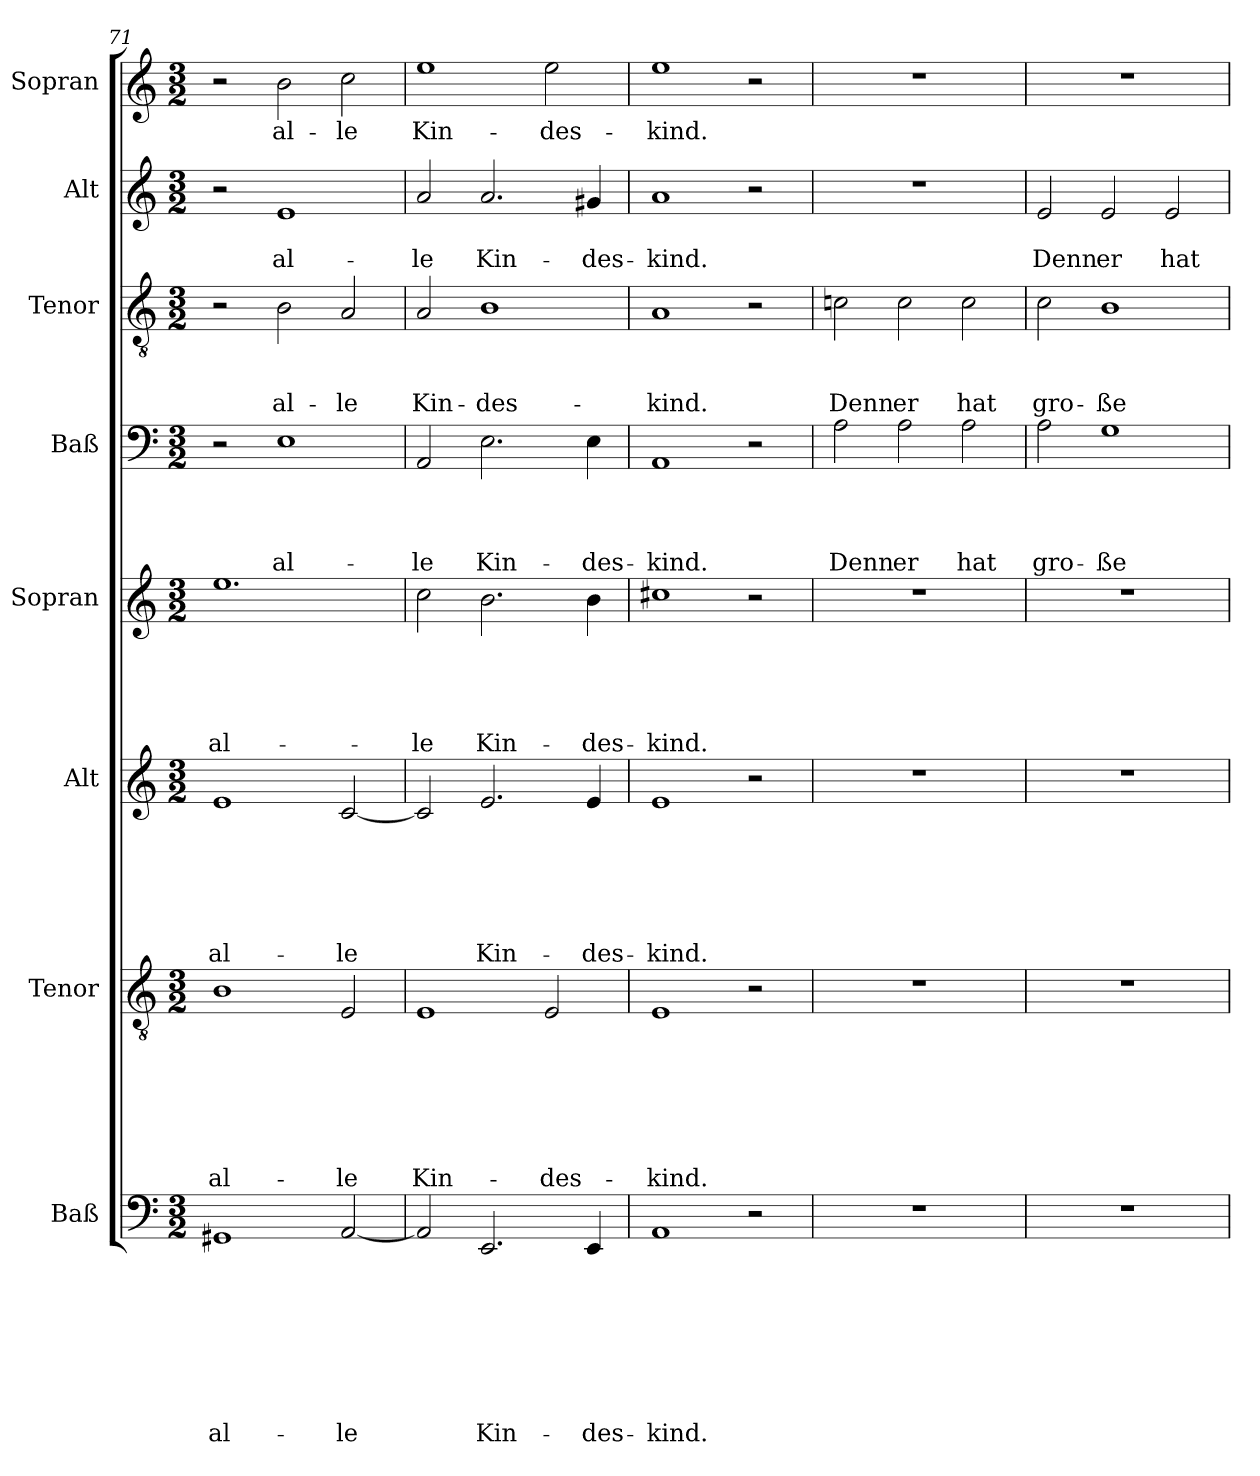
**kern	**text	**text	**text	**text	**text	**text	**text	**text	**kern	**text	**text	**text	**text	**text	**text	**text	**kern	**text	**text	**text	**text	**text	**text	**kern	**text	**text	**text	**text	**text	**kern	**text	**text	**text	**text	**kern	**text	**text	**text	**kern	**text	**text	**kern	**text
*part8	*part8	*part8	*part8	*part8	*part8	*part8	*part8	*part8	*part7	*part7	*part7	*part7	*part7	*part7	*part7	*part7	*part6	*part6	*part6	*part6	*part6	*part6	*part6	*part5	*part5	*part5	*part5	*part5	*part5	*part4	*part4	*part4	*part4	*part4	*part3	*part3	*part3	*part3	*part2	*part2	*part2	*part1	*part1
*staff8	*staff8	*staff8	*staff8	*staff8	*staff8	*staff8	*staff8	*staff8	*staff7	*staff7	*staff7	*staff7	*staff7	*staff7	*staff7	*staff7	*staff6	*staff6	*staff6	*staff6	*staff6	*staff6	*staff6	*staff5	*staff5	*staff5	*staff5	*staff5	*staff5	*staff4	*staff4	*staff4	*staff4	*staff4	*staff3	*staff3	*staff3	*staff3	*staff2	*staff2	*staff2	*staff1	*staff1
*I"Baß	*	*	*	*	*	*	*	*	*I"Tenor	*	*	*	*	*	*	*	*I"Alt	*	*	*	*	*	*	*I"Sopran	*	*	*	*	*	*I"Baß	*	*	*	*	*I"Tenor	*	*	*	*I"Alt	*	*	*I"Sopran	*
*clefF4	*	*	*	*	*	*	*	*	*clefGv2	*	*	*	*	*	*	*	*clefG2	*	*	*	*	*	*	*clefG2	*	*	*	*	*	*clefF4	*	*	*	*	*clefGv2	*	*	*	*clefG2	*	*	*clefG2	*
*k[]	*	*	*	*	*	*	*	*	*k[]	*	*	*	*	*	*	*	*k[]	*	*	*	*	*	*	*k[]	*	*	*	*	*	*k[]	*	*	*	*	*k[]	*	*	*	*k[]	*	*	*k[]	*
*C:	*	*	*	*	*	*	*	*	*C:	*	*	*	*	*	*	*	*C:	*	*	*	*	*	*	*C:	*	*	*	*	*	*C:	*	*	*	*	*C:	*	*	*	*C:	*	*	*C:	*
*M3/2	*	*	*	*	*	*	*	*	*M3/2	*	*	*	*	*	*	*	*M3/2	*	*	*	*	*	*	*M3/2	*	*	*	*	*	*M3/2	*	*	*	*	*M3/2	*	*	*	*M3/2	*	*	*M3/2	*
=71	=71	=71	=71	=71	=71	=71	=71	=71	=71	=71	=71	=71	=71	=71	=71	=71	=71	=71	=71	=71	=71	=71	=71	=71	=71	=71	=71	=71	=71	=71	=71	=71	=71	=71	=71	=71	=71	=71	=71	=71	=71	=71	=71
1GG#X	.	.	.	.	.	.	.	al-	1B	.	.	.	.	.	.	al-	1e	.	.	.	.	.	al-	1.ee	.	.	.	.	al-	2r	.	.	.	.	2r	.	.	.	2r	.	.	2r	.
.	.	.	.	.	.	.	.	.	.	.	.	.	.	.	.	.	.	.	.	.	.	.	.	.	.	.	.	.	.	1E	.	.	.	al-	2B\	.	.	al-	1e	.	al-	2b\	al-
[2AA/	.	.	.	.	.	.	.	-le	2E/	.	.	.	.	.	.	-le	[2c/	.	.	.	.	.	-le	.	.	.	.	.	.	.	.	.	.	.	2A/	.	.	-le	.	.	.	2cc\	-le
=72	=72	=72	=72	=72	=72	=72	=72	=72	=72	=72	=72	=72	=72	=72	=72	=72	=72	=72	=72	=72	=72	=72	=72	=72	=72	=72	=72	=72	=72	=72	=72	=72	=72	=72	=72	=72	=72	=72	=72	=72	=72	=72	=72
2AA/]	.	.	.	.	.	.	.	.	1E	.	.	.	.	.	.	Kin-	2c/]	.	.	.	.	.	.	2cc\	.	.	.	.	-le	2AA/	.	.	.	-le	2A/	.	.	Kin-	2a/	.	-le	1ee	Kin-
2.EE/	.	.	.	.	.	.	.	Kin-	.	.	.	.	.	.	.	.	2.e/	.	.	.	.	.	Kin-	2.b\	.	.	.	.	Kin-	2.E\	.	.	.	Kin-	1B	.	.	-des-	2.a/	.	Kin-	.	.
.	.	.	.	.	.	.	.	.	2E/	.	.	.	.	.	.	-des-	.	.	.	.	.	.	.	.	.	.	.	.	.	.	.	.	.	.	.	.	.	.	.	.	.	2ee\	-des-
4EE/	.	.	.	.	.	.	.	-des-	.	.	.	.	.	.	.	.	4e/	.	.	.	.	.	-des-	4b\	.	.	.	.	-des-	4E\	.	.	.	-des-	.	.	.	.	4g#X/	.	-des-	.	.
=73	=73	=73	=73	=73	=73	=73	=73	=73	=73	=73	=73	=73	=73	=73	=73	=73	=73	=73	=73	=73	=73	=73	=73	=73	=73	=73	=73	=73	=73	=73	=73	=73	=73	=73	=73	=73	=73	=73	=73	=73	=73	=73	=73
1AA	.	.	.	.	.	.	.	-kind.	1E	.	.	.	.	.	.	-kind.	1e	.	.	.	.	.	-kind.	1cc#X	.	.	.	.	-kind.	1AA	.	.	.	-kind.	1A	.	.	-kind.	1a	.	-kind.	1ee	-kind.
2r	.	.	.	.	.	.	.	.	2r	.	.	.	.	.	.	.	2r	.	.	.	.	.	.	2r	.	.	.	.	.	2r	.	.	.	.	2r	.	.	.	2r	.	.	2r	.
=74	=74	=74	=74	=74	=74	=74	=74	=74	=74	=74	=74	=74	=74	=74	=74	=74	=74	=74	=74	=74	=74	=74	=74	=74	=74	=74	=74	=74	=74	=74	=74	=74	=74	=74	=74	=74	=74	=74	=74	=74	=74	=74	=74
1.r	.	.	.	.	.	.	.	.	1.r	.	.	.	.	.	.	.	1.r	.	.	.	.	.	.	1.r	.	.	.	.	.	2A\	.	.	.	Denn	2cn\	.	.	Denn	1.r	.	.	1.r	.
.	.	.	.	.	.	.	.	.	.	.	.	.	.	.	.	.	.	.	.	.	.	.	.	.	.	.	.	.	.	2A\	.	.	.	er	2c\	.	.	er	.	.	.	.	.
.	.	.	.	.	.	.	.	.	.	.	.	.	.	.	.	.	.	.	.	.	.	.	.	.	.	.	.	.	.	2A\	.	.	.	hat	2c\	.	.	hat	.	.	.	.	.
=75	=75	=75	=75	=75	=75	=75	=75	=75	=75	=75	=75	=75	=75	=75	=75	=75	=75	=75	=75	=75	=75	=75	=75	=75	=75	=75	=75	=75	=75	=75	=75	=75	=75	=75	=75	=75	=75	=75	=75	=75	=75	=75	=75
1.r	.	.	.	.	.	.	.	.	1.r	.	.	.	.	.	.	.	1.r	.	.	.	.	.	.	1.r	.	.	.	.	.	2A\	.	.	.	gro-	2c\	.	.	gro-	2e/	.	Denn	1.r	.
.	.	.	.	.	.	.	.	.	.	.	.	.	.	.	.	.	.	.	.	.	.	.	.	.	.	.	.	.	.	1G	.	.	.	-ße	1B	.	.	-ße	2e/	.	er	.	.
.	.	.	.	.	.	.	.	.	.	.	.	.	.	.	.	.	.	.	.	.	.	.	.	.	.	.	.	.	.	.	.	.	.	.	.	.	.	.	2e/	.	hat	.	.
=	=	=	=	=	=	=	=	=	=	=	=	=	=	=	=	=	=	=	=	=	=	=	=	=	=	=	=	=	=	=	=	=	=	=	=	=	=	=	=	=	=	=	=
*-	*-	*-	*-	*-	*-	*-	*-	*-	*-	*-	*-	*-	*-	*-	*-	*-	*-	*-	*-	*-	*-	*-	*-	*-	*-	*-	*-	*-	*-	*-	*-	*-	*-	*-	*-	*-	*-	*-	*-	*-	*-	*-	*-
